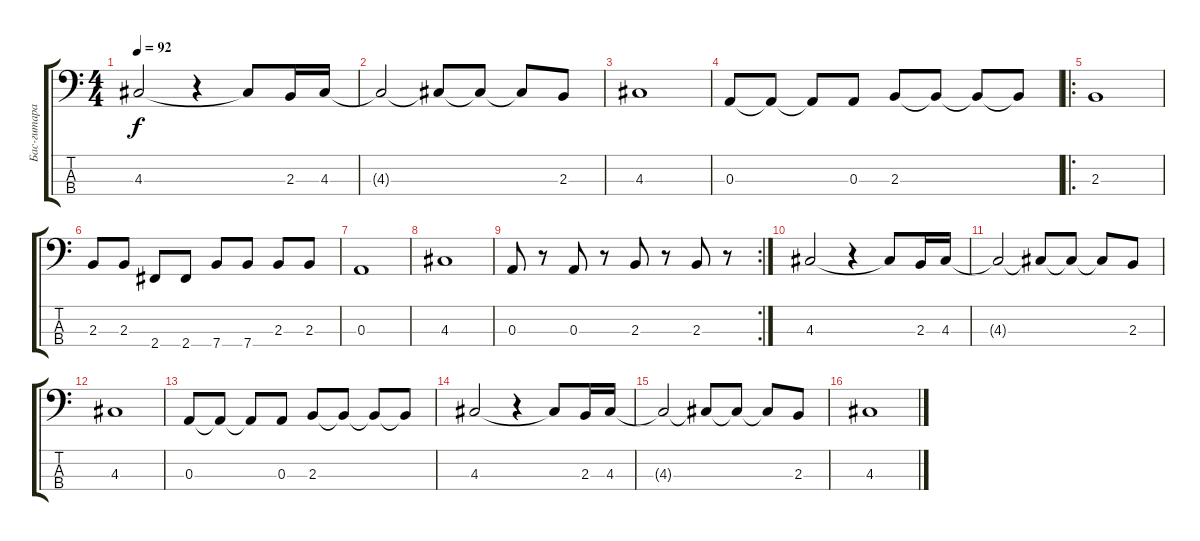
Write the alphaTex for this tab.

\track ("Бас-гитара" "Бас-гитара") {instrument electricbassfinger}
\staff {score tabs}
\tuning (G2 D2 A1 E1) {hide}
\ts (4 4)
\tempo 92
\clef f4
\ks c
4.3.2{dy f} r.4 4.3{t}.8 2.3.16 4.3.16 |
4.3{t}.2 4.3{t}.8 4.3{t}.8 4.3{t}.8 2.3.8 |
4.3.1 |
0.3.8 0.3{t}.8 0.3{t}.8 0.3.8 2.3.8 2.3{t}.8 2.3{t}.8 2.3{t}.8 |
\ro
2.3.1 |
2.3.8 2.3.8 2.4.8 2.4.8 7.4.8 7.4.8 2.3.8 2.3.8 |
0.3.1 |
4.3.1 |
\rc 2
0.3.8 r.8 0.3.8 r.8 2.3.8 r.8 2.3.8 r.8 |
4.3.2 r.4 4.3{t}.8 2.3.16 4.3.16 |
4.3{t}.2 4.3{t}.8 4.3{t}.8 4.3{t}.8 2.3.8 |
4.3.1 |
0.3.8 0.3{t}.8 0.3{t}.8 0.3.8 2.3.8 2.3{t}.8 2.3{t}.8 2.3{t}.8 |
4.3.2 r.4 4.3{t}.8 2.3.16 4.3.16 |
4.3{t}.2 4.3{t}.8 4.3{t}.8 4.3{t}.8 2.3.8 |
4.3.1
